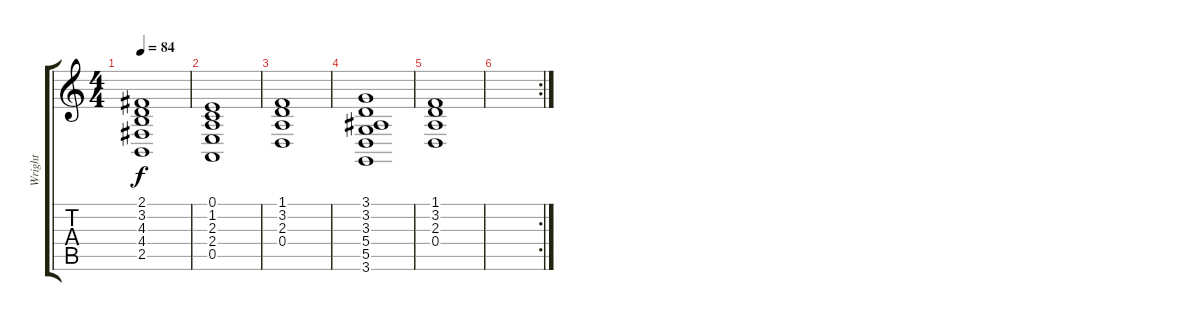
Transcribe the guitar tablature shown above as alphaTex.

\track ("Wright" "Wright") {instrument drawbarorgan}
\staff {score tabs}
\tuning (E4 B3 G3 D3 A2 E2) {hide}
\ts (4 4)
\tempo 84
\clef g2
\ks c
(2.1 3.2 4.3 4.4 2.5).1{dy f} |
(0.1 1.2 2.3 2.4 0.5).1 |
(1.1 3.2 2.3 0.4).1 |
(3.1 3.2 3.3 5.4 5.5 3.6).1 |
(1.1 3.2 2.3 0.4).1 |
\rc 2
